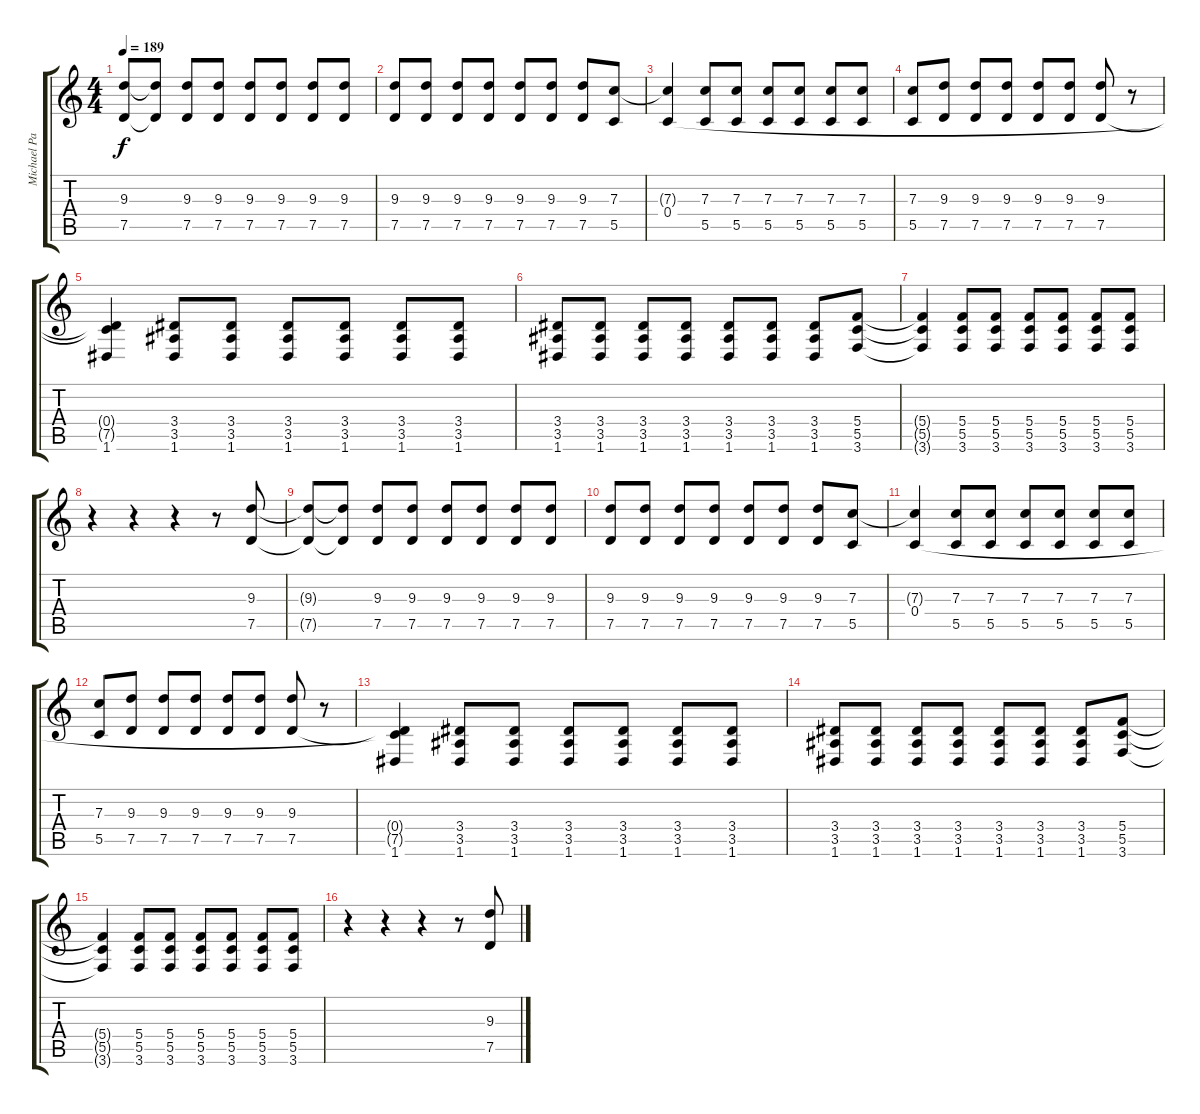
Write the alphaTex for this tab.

\track ("Michael Paget " "Michael Pa") {instrument distortionguitar}
\staff {score tabs}
\tuning (D4 A3 F3 C3 G2 D2) {hide}
\ts (4 4)
\tempo 189
\clef g2
\ks c
(9.3{t} 7.5{t}).8{dy f} (9.3{t} 7.5{t}).8 (9.3 7.5).8 (9.3 7.5).8 (9.3 7.5).8 (9.3 7.5).8 (9.3 7.5).8 (9.3 7.5).8 |
(9.3 7.5).8 (9.3 7.5).8 (9.3 7.5).8 (9.3 7.5).8 (9.3 7.5).8 (9.3 7.5).8 (9.3 7.5).8 (7.3 5.5).8 |
(7.3{t} 0.4).4 (7.3 5.5).8 (7.3 5.5).8 (7.3 5.5).8 (7.3 5.5).8 (7.3 5.5).8 (7.3 5.5).8 |
(7.3 5.5).8 (9.3 7.5).8 (9.3 7.5).8 (9.3 7.5).8 (9.3 7.5).8 (9.3 7.5).8 (9.3 7.5).8 r.8 |
(0.4{t} 7.5{t} 1.6).4{volume 10} (3.4 3.5 1.6).8 (3.4 3.5 1.6).8 (3.4 3.5 1.6).8 (3.4 3.5 1.6).8 (3.4 3.5 1.6).8 (3.4 3.5 1.6).8 |
(3.4 3.5 1.6).8 (3.4 3.5 1.6).8 (3.4 3.5 1.6).8 (3.4 3.5 1.6).8 (3.4 3.5 1.6).8 (3.4 3.5 1.6).8 (3.4 3.5 1.6).8 (5.4 5.5 3.6).8 |
(5.4{t} 5.5{t} 3.6{t}).4 (5.4 5.5 3.6).8 (5.4 5.5 3.6).8 (5.4 5.5 3.6).8 (5.4 5.5 3.6).8 (5.4 5.5 3.6).8 (5.4 5.5 3.6).8 |
r.4 r.4 r.4 r.8 (9.3 7.5).8 |
(9.3{t} 7.5{t}).8 (9.3{t} 7.5{t}).8 (9.3 7.5).8 (9.3 7.5).8 (9.3 7.5).8 (9.3 7.5).8 (9.3 7.5).8 (9.3 7.5).8 |
(9.3 7.5).8 (9.3 7.5).8 (9.3 7.5).8 (9.3 7.5).8 (9.3 7.5).8 (9.3 7.5).8 (9.3 7.5).8 (7.3 5.5).8 |
(7.3{t} 0.4).4 (7.3 5.5).8 (7.3 5.5).8 (7.3 5.5).8 (7.3 5.5).8 (7.3 5.5).8 (7.3 5.5).8 |
(7.3 5.5).8 (9.3 7.5).8 (9.3 7.5).8 (9.3 7.5).8 (9.3 7.5).8 (9.3 7.5).8 (9.3 7.5).8 r.8 |
(0.4{t} 7.5{t} 1.6).4{volume 6} (3.4 3.5 1.6).8 (3.4 3.5 1.6).8 (3.4 3.5 1.6).8 (3.4 3.5 1.6).8 (3.4 3.5 1.6).8 (3.4 3.5 1.6).8 |
(3.4 3.5 1.6).8 (3.4 3.5 1.6).8 (3.4 3.5 1.6).8 (3.4 3.5 1.6).8 (3.4 3.5 1.6).8 (3.4 3.5 1.6).8 (3.4 3.5 1.6).8 (5.4 5.5 3.6).8 |
(5.4{t} 5.5{t} 3.6{t}).4 (5.4 5.5 3.6).8 (5.4 5.5 3.6).8 (5.4 5.5 3.6).8 (5.4 5.5 3.6).8 (5.4 5.5 3.6).8 (5.4 5.5 3.6).8 |
r.4 r.4 r.4 r.8 (9.3 7.5).8
